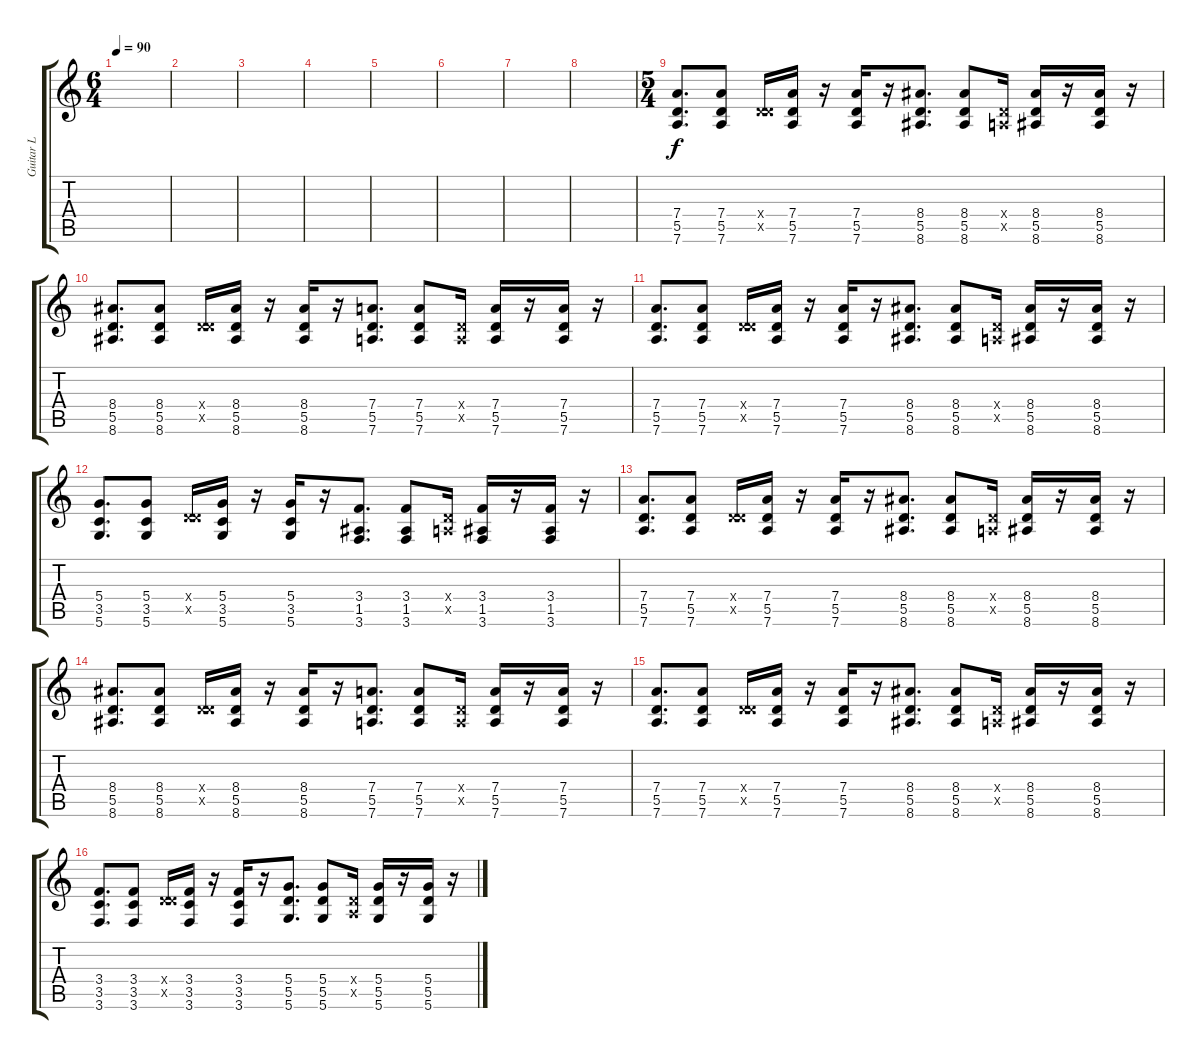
\track ("Guitar L" "Guitar L") {instrument distortionguitar}
\staff {score tabs}
\tuning (E4 B3 G3 D3 A2 D2) {hide}
\ts (6 4)
\tempo 90
\clef g2
\ks c
|
|
|
|
|
|
|
|
\ts (5 4)
(7.4 5.5 7.6).8{d} (7.4 5.5 7.6).8 (0.4{x} 5.5{x}).16 (7.4 5.5 7.6).16 r.16 (7.4 5.5 7.6).16 r.16 (8.4 5.5 8.6).8{d} (8.4 5.5 8.6).8 (0.4{x} 0.5{x}).16 (8.4 5.5 8.6).16 r.16 (8.4 5.5 8.6).16 r.16 |
(8.4 5.5 8.6).8{d} (8.4 5.5 8.6).8 (0.4{x} 5.5{x}).16 (8.4 5.5 8.6).16 r.16 (8.4 5.5 8.6).16 r.16 (7.4 5.5 7.6).8{d} (7.4 5.5 7.6).8 (0.4{x} 0.5{x}).16 (7.4 5.5 7.6).16 r.16 (7.4 5.5 7.6).16 r.16 |
(7.4 5.5 7.6).8{d} (7.4 5.5 7.6).8 (0.4{x} 5.5{x}).16 (7.4 5.5 7.6).16 r.16 (7.4 5.5 7.6).16 r.16 (8.4 5.5 8.6).8{d} (8.4 5.5 8.6).8 (0.4{x} 0.5{x}).16 (8.4 5.5 8.6).16 r.16 (8.4 5.5 8.6).16 r.16 |
(5.4 3.5 5.6).8{d} (5.4 3.5 5.6).8 (0.4{x} 5.5{x}).16 (5.4 3.5 5.6).16 r.16 (5.4 3.5 5.6).16 r.16 (3.4 1.5 3.6).8{d} (3.4 1.5 3.6).8 (0.4{x} 0.5{x}).16 (3.4 1.5 3.6).16 r.16 (3.4 1.5 3.6).16 r.16 |
(7.4 5.5 7.6).8{d} (7.4 5.5 7.6).8 (0.4{x} 5.5{x}).16 (7.4 5.5 7.6).16 r.16 (7.4 5.5 7.6).16 r.16 (8.4 5.5 8.6).8{d} (8.4 5.5 8.6).8 (0.4{x} 0.5{x}).16 (8.4 5.5 8.6).16 r.16 (8.4 5.5 8.6).16 r.16 |
(8.4 5.5 8.6).8{d} (8.4 5.5 8.6).8 (0.4{x} 5.5{x}).16 (8.4 5.5 8.6).16 r.16 (8.4 5.5 8.6).16 r.16 (7.4 5.5 7.6).8{d} (7.4 5.5 7.6).8 (0.4{x} 0.5{x}).16 (7.4 5.5 7.6).16 r.16 (7.4 5.5 7.6).16 r.16 |
(7.4 5.5 7.6).8{d} (7.4 5.5 7.6).8 (0.4{x} 5.5{x}).16 (7.4 5.5 7.6).16 r.16 (7.4 5.5 7.6).16 r.16 (8.4 5.5 8.6).8{d} (8.4 5.5 8.6).8 (0.4{x} 0.5{x}).16 (8.4 5.5 8.6).16 r.16 (8.4 5.5 8.6).16 r.16 |
(3.4 3.5 3.6).8{d} (3.4 3.5 3.6).8 (0.4{x} 5.5{x}).16 (3.4 3.5 3.6).16 r.16 (3.4 3.5 3.6).16 r.16 (5.4 5.5 5.6).8{d} (5.4 5.5 5.6).8 (0.4{x} 0.5{x}).16 (5.4 5.5 5.6).16 r.16 (5.4 5.5 5.6).16 r.16
